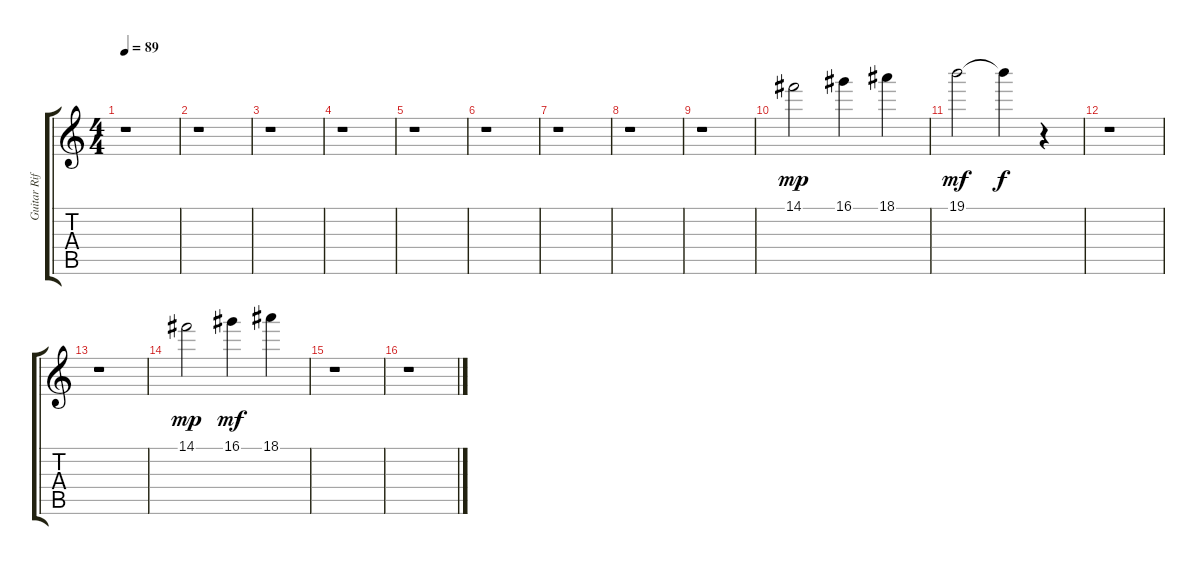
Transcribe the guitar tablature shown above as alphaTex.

\track ("Guitar Riff Solo" "Guitar Rif") {instrument overdrivenguitar}
\staff {score tabs}
\tuning (E4 B3 G3 D3 A2 E2) {hide}
\ts (4 4)
\tempo 89
\clef g2
\ks c
r.1{dy f} |
r.1 |
r.1 |
r.1 |
r.1 |
r.1 |
r.1 |
r.1 |
r.1 |
14.1.2{dy mp volume 10 balance 0 instrument lead7fifths} 16.1.4 18.1.4 |
19.1.2{dy mf} 19.1{t}.4{dy f} r.4 |
r.1 |
r.1 |
14.1.2{dy mp} 16.1.4{dy mf} 18.1.4 |
r.1 |
r.1
